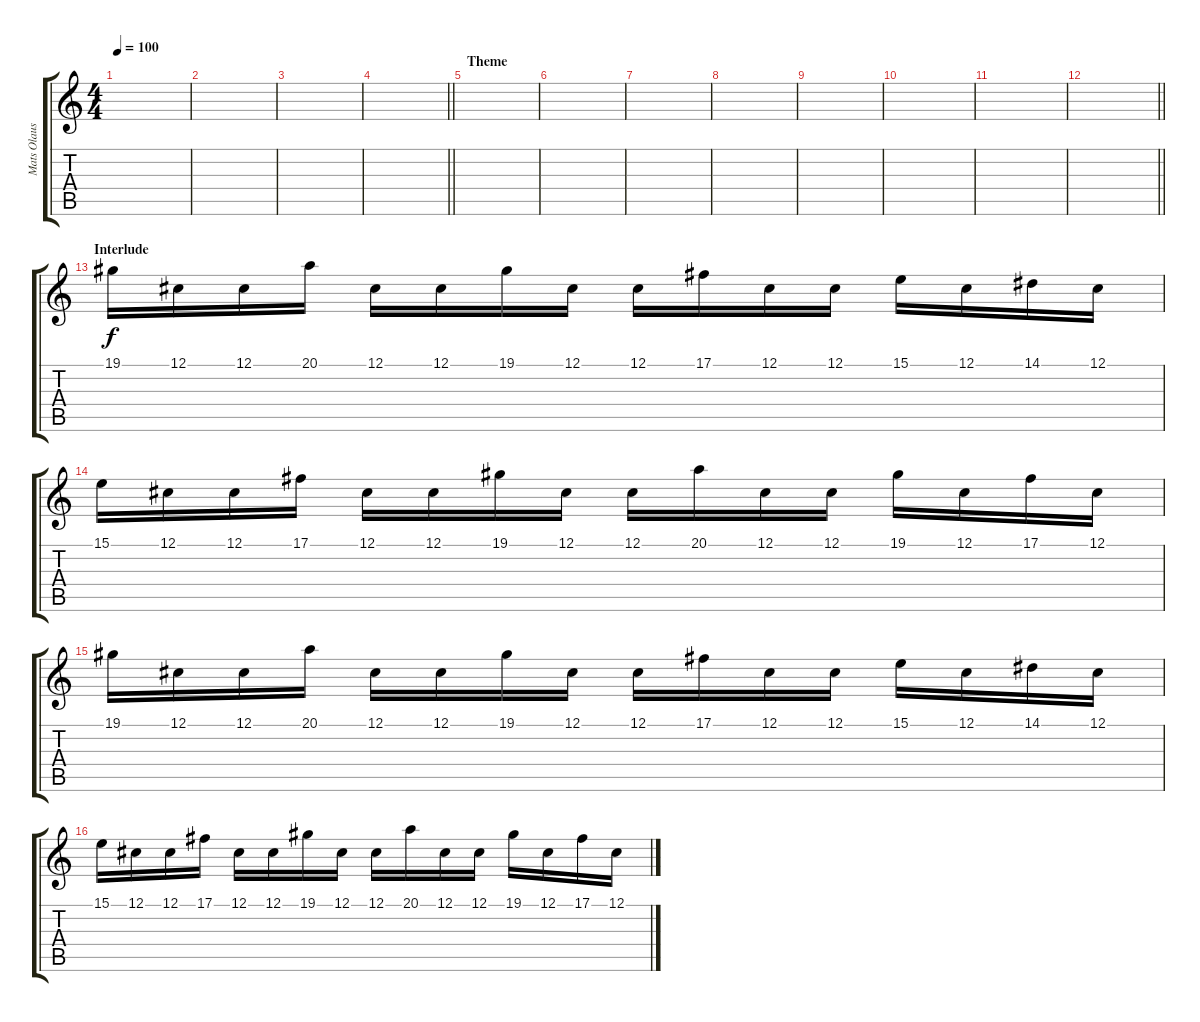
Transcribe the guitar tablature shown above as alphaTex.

\track ("Mats Olausson" "Mats Olaus") {instrument fx4atmosphere}
\staff {score tabs}
\tuning (Db4 Ab3 E3 B2 Gb2 Db2) {hide}
\ts (4 4)
\tempo 100
\clef g2
\ks c
|
|
|
\barLineRight lightlight
|
\section ("" "Theme")
|
|
|
|
|
|
|
\barLineRight lightlight
|
\section ("" "Interlude")
19.1.16 12.1.16 12.1.16 20.1.16 12.1.16 12.1.16 19.1.16 12.1.16 12.1.16 17.1.16 12.1.16 12.1.16 15.1.16 12.1.16 14.1.16 12.1.16 |
15.1.16 12.1.16 12.1.16 17.1.16 12.1.16 12.1.16 19.1.16 12.1.16 12.1.16 20.1.16 12.1.16 12.1.16 19.1.16 12.1.16 17.1.16 12.1.16 |
19.1.16 12.1.16 12.1.16 20.1.16 12.1.16 12.1.16 19.1.16 12.1.16 12.1.16 17.1.16 12.1.16 12.1.16 15.1.16 12.1.16 14.1.16 12.1.16 |
15.1.16 12.1.16 12.1.16 17.1.16 12.1.16 12.1.16 19.1.16 12.1.16 12.1.16 20.1.16 12.1.16 12.1.16 19.1.16 12.1.16 17.1.16 12.1.16
